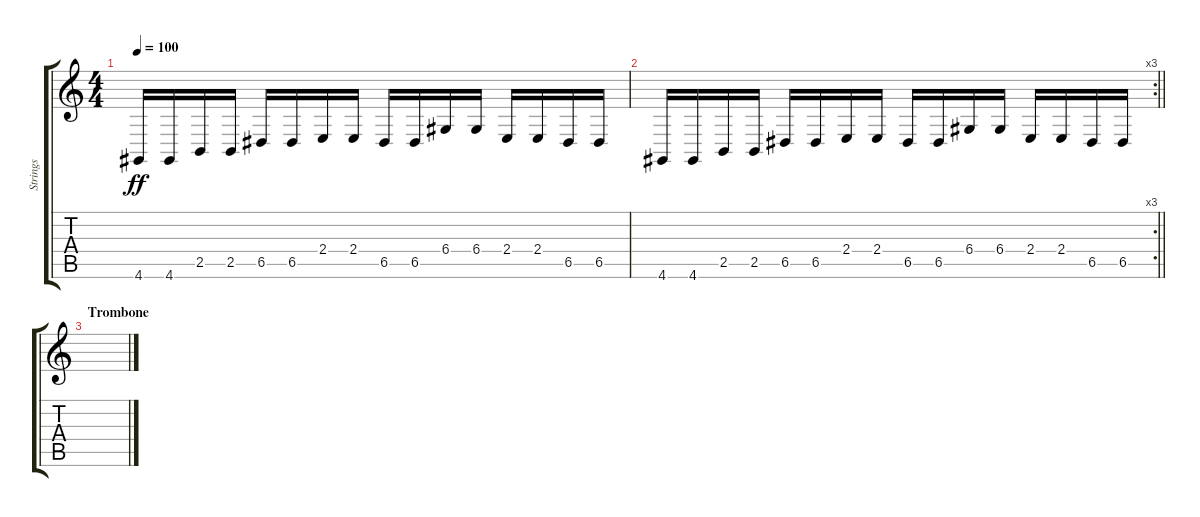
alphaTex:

\track ("Strings" "Strings") {instrument stringensemble2}
\staff {score tabs}
\tuning (E4 B3 G3 D3 A2 E2) {hide}
\ts (4 4)
\tempo 100
\clef g2
\ks c
4.6.16{dy ff} 4.6.16 2.5.16 2.5.16 6.5.16 6.5.16 2.4.16 2.4.16 6.5.16 6.5.16 6.4.16 6.4.16 2.4.16 2.4.16 6.5.16 6.5.16 |
\rc 3
\barLineRight lightlight
4.6.16 4.6.16 2.5.16 2.5.16 6.5.16 6.5.16 2.4.16 2.4.16 6.5.16 6.5.16 6.4.16 6.4.16 2.4.16 2.4.16 6.5.16 6.5.16 |
\section ("" "Trombone")
